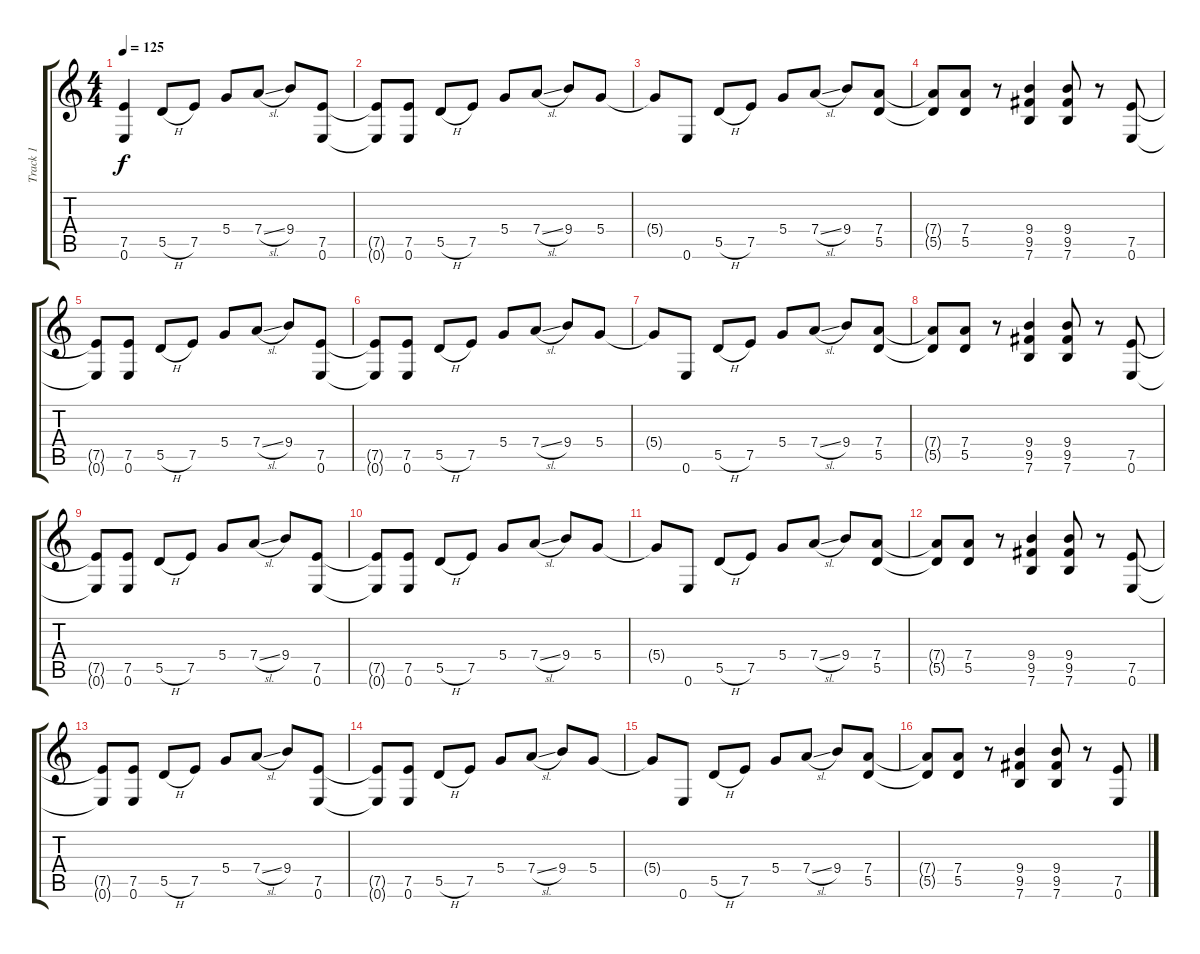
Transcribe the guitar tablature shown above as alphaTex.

\track ("Track 1" "Track 1") {instrument distortionguitar}
\staff {score tabs}
\tuning (E4 B3 G3 D3 A2 E2) {hide}
\ts (4 4)
\tempo 125
\clef g2
\ks c
(7.5 0.6).4{dy f instrument distortionguitar} 5.5{h}.8 7.5.8 5.4.8 7.4{sl}.8 9.4.8 (7.5 0.6).8 |
(7.5{t} 0.6{t}).8 (7.5 0.6).8 5.5{h}.8 7.5.8 5.4.8 7.4{sl}.8 9.4.8 5.4.8 |
5.4{t}.8 0.6.8 5.5{h}.8 7.5.8 5.4.8 7.4{sl}.8 9.4.8 (7.4 5.5).8 |
(7.4{t} 5.5{t}).8 (7.4 5.5).8 r.8 (9.4 9.5 7.6).4 (9.4 9.5 7.6).8 r.8 (7.5 0.6).8 |
(7.5{t} 0.6{t}).8 (7.5 0.6).8 5.5{h}.8 7.5.8 5.4.8 7.4{sl}.8 9.4.8 (7.5 0.6).8 |
(7.5{t} 0.6{t}).8 (7.5 0.6).8 5.5{h}.8 7.5.8 5.4.8 7.4{sl}.8 9.4.8 5.4.8 |
5.4{t}.8 0.6.8 5.5{h}.8 7.5.8 5.4.8 7.4{sl}.8 9.4.8 (7.4 5.5).8 |
(7.4{t} 5.5{t}).8 (7.4 5.5).8 r.8 (9.4 9.5 7.6).4 (9.4 9.5 7.6).8 r.8 (7.5 0.6).8 |
(7.5{t} 0.6{t}).8 (7.5 0.6).8 5.5{h}.8 7.5.8 5.4.8 7.4{sl}.8 9.4.8 (7.5 0.6).8 |
(7.5{t} 0.6{t}).8 (7.5 0.6).8 5.5{h}.8 7.5.8 5.4.8 7.4{sl}.8 9.4.8 5.4.8 |
5.4{t}.8 0.6.8 5.5{h}.8 7.5.8 5.4.8 7.4{sl}.8 9.4.8 (7.4 5.5).8 |
(7.4{t} 5.5{t}).8 (7.4 5.5).8 r.8 (9.4 9.5 7.6).4 (9.4 9.5 7.6).8 r.8 (7.5 0.6).8 |
(7.5{t} 0.6{t}).8 (7.5 0.6).8 5.5{h}.8 7.5.8 5.4.8 7.4{sl}.8 9.4.8 (7.5 0.6).8 |
(7.5{t} 0.6{t}).8 (7.5 0.6).8 5.5{h}.8 7.5.8 5.4.8 7.4{sl}.8 9.4.8 5.4.8 |
5.4{t}.8 0.6.8 5.5{h}.8 7.5.8 5.4.8 7.4{sl}.8 9.4.8 (7.4 5.5).8 |
(7.4{t} 5.5{t}).8 (7.4 5.5).8 r.8 (9.4 9.5 7.6).4 (9.4 9.5 7.6).8 r.8 (7.5 0.6).8
